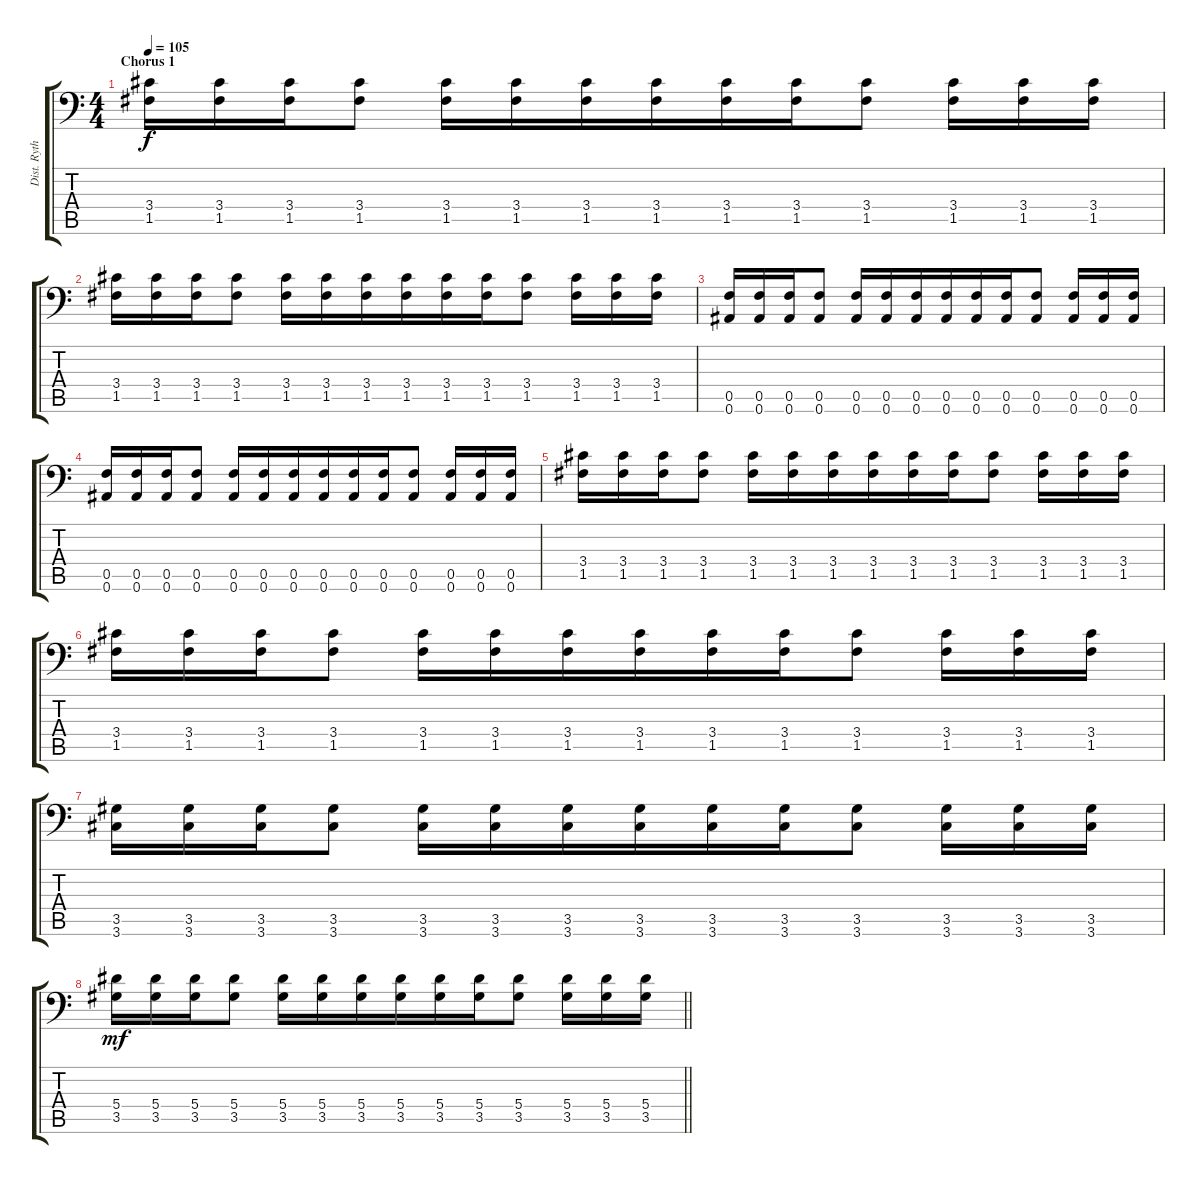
\track ("Dist. Rythm Guitar 2" "Dist. Ryth") {instrument distortionguitar}
\staff {score tabs}
\tuning (C4 G3 Eb3 Bb2 F2 Bb1) {hide}
\ts (4 4)
\section ("" "Chorus 1")
\tempo 105
\clef f4
\ks c
(3.4 1.5).16{dy f} (3.4 1.5).16 (3.4 1.5).16 (3.4 1.5).8 (3.4 1.5).16{beam merge} (3.4 1.5).16 (3.4 1.5).16{beam merge} (3.4 1.5).16 (3.4 1.5).16 (3.4 1.5).16{beam merge} (3.4 1.5).8 (3.4 1.5).16 (3.4 1.5).16{beam merge} (3.4 1.5).16 |
(3.4 1.5).16 (3.4 1.5).16 (3.4 1.5).16 (3.4 1.5).8 (3.4 1.5).16{beam merge} (3.4 1.5).16 (3.4 1.5).16{beam merge} (3.4 1.5).16 (3.4 1.5).16 (3.4 1.5).16{beam merge} (3.4 1.5).8 (3.4 1.5).16 (3.4 1.5).16{beam merge} (3.4 1.5).16 |
(0.5 0.6).16 (0.5 0.6).16 (0.5 0.6).16 (0.5 0.6).8 (0.5 0.6).16{beam merge} (0.5 0.6).16 (0.5 0.6).16{beam merge} (0.5 0.6).16 (0.5 0.6).16 (0.5 0.6).16{beam merge} (0.5 0.6).8 (0.5 0.6).16 (0.5 0.6).16{beam merge} (0.5 0.6).16 |
(0.5 0.6).16 (0.5 0.6).16 (0.5 0.6).16 (0.5 0.6).8 (0.5 0.6).16{beam merge} (0.5 0.6).16 (0.5 0.6).16{beam merge} (0.5 0.6).16 (0.5 0.6).16 (0.5 0.6).16{beam merge} (0.5 0.6).8 (0.5 0.6).16 (0.5 0.6).16{beam merge} (0.5 0.6).16 |
(3.4 1.5).16 (3.4 1.5).16 (3.4 1.5).16 (3.4 1.5).8 (3.4 1.5).16{beam merge} (3.4 1.5).16 (3.4 1.5).16{beam merge} (3.4 1.5).16 (3.4 1.5).16 (3.4 1.5).16{beam merge} (3.4 1.5).8 (3.4 1.5).16 (3.4 1.5).16{beam merge} (3.4 1.5).16 |
(3.4 1.5).16 (3.4 1.5).16 (3.4 1.5).16 (3.4 1.5).8 (3.4 1.5).16{beam merge} (3.4 1.5).16 (3.4 1.5).16{beam merge} (3.4 1.5).16 (3.4 1.5).16 (3.4 1.5).16{beam merge} (3.4 1.5).8 (3.4 1.5).16 (3.4 1.5).16{beam merge} (3.4 1.5).16 |
(3.5 3.6).16 (3.5 3.6).16 (3.5 3.6).16 (3.5 3.6).8 (3.5 3.6).16{beam merge} (3.5 3.6).16 (3.5 3.6).16{beam merge} (3.5 3.6).16 (3.5 3.6).16 (3.5 3.6).16{beam merge} (3.5 3.6).8 (3.5 3.6).16 (3.5 3.6).16{beam merge} (3.5 3.6).16 |
\barLineRight lightlight
(5.4 3.5).16{dy mf} (5.4 3.5).16 (5.4 3.5).16 (5.4 3.5).8 (5.4 3.5).16{beam merge} (5.4 3.5).16 (5.4 3.5).16{beam merge} (5.4 3.5).16 (5.4 3.5).16 (5.4 3.5).16{beam merge} (5.4 3.5).8 (5.4 3.5).16 (5.4 3.5).16{beam merge} (5.4 3.5).16
